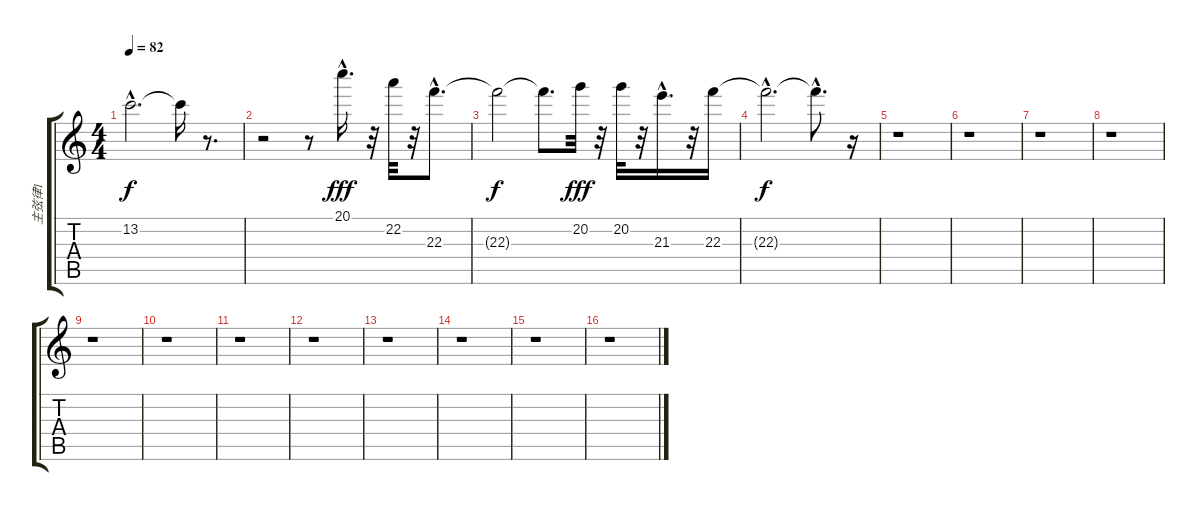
\track ("主弦律1" "主弦律1") {instrument acousticguitarnylon}
\staff {score tabs}
\tuning (E4 B3 G3 D3 A2 E2) {hide}
\ts (4 4)
\tempo 82
\clef g2
\ks c
13.2{hac t}.2{d dy f} 13.2{t}.16 r.8{d} |
r.2 r.8 20.1{hac}.16{d dy fff} r.32 22.2.32 r.32 22.3{hac}.8{d} |
22.3{t}.2{dy f} 22.3{t}.8{d} 20.2.32{dy fff} r.32 20.2.32 r.32 21.3{hac}.16{d} r.32 22.3.16 |
22.3{hac t}.2{d dy f} 22.3{hac t}.8{d} r.16 |
r.1 |
r.1 |
r.1 |
r.1 |
r.1 |
r.1 |
r.1 |
r.1 |
r.1 |
r.1 |
r.1 |
r.1
